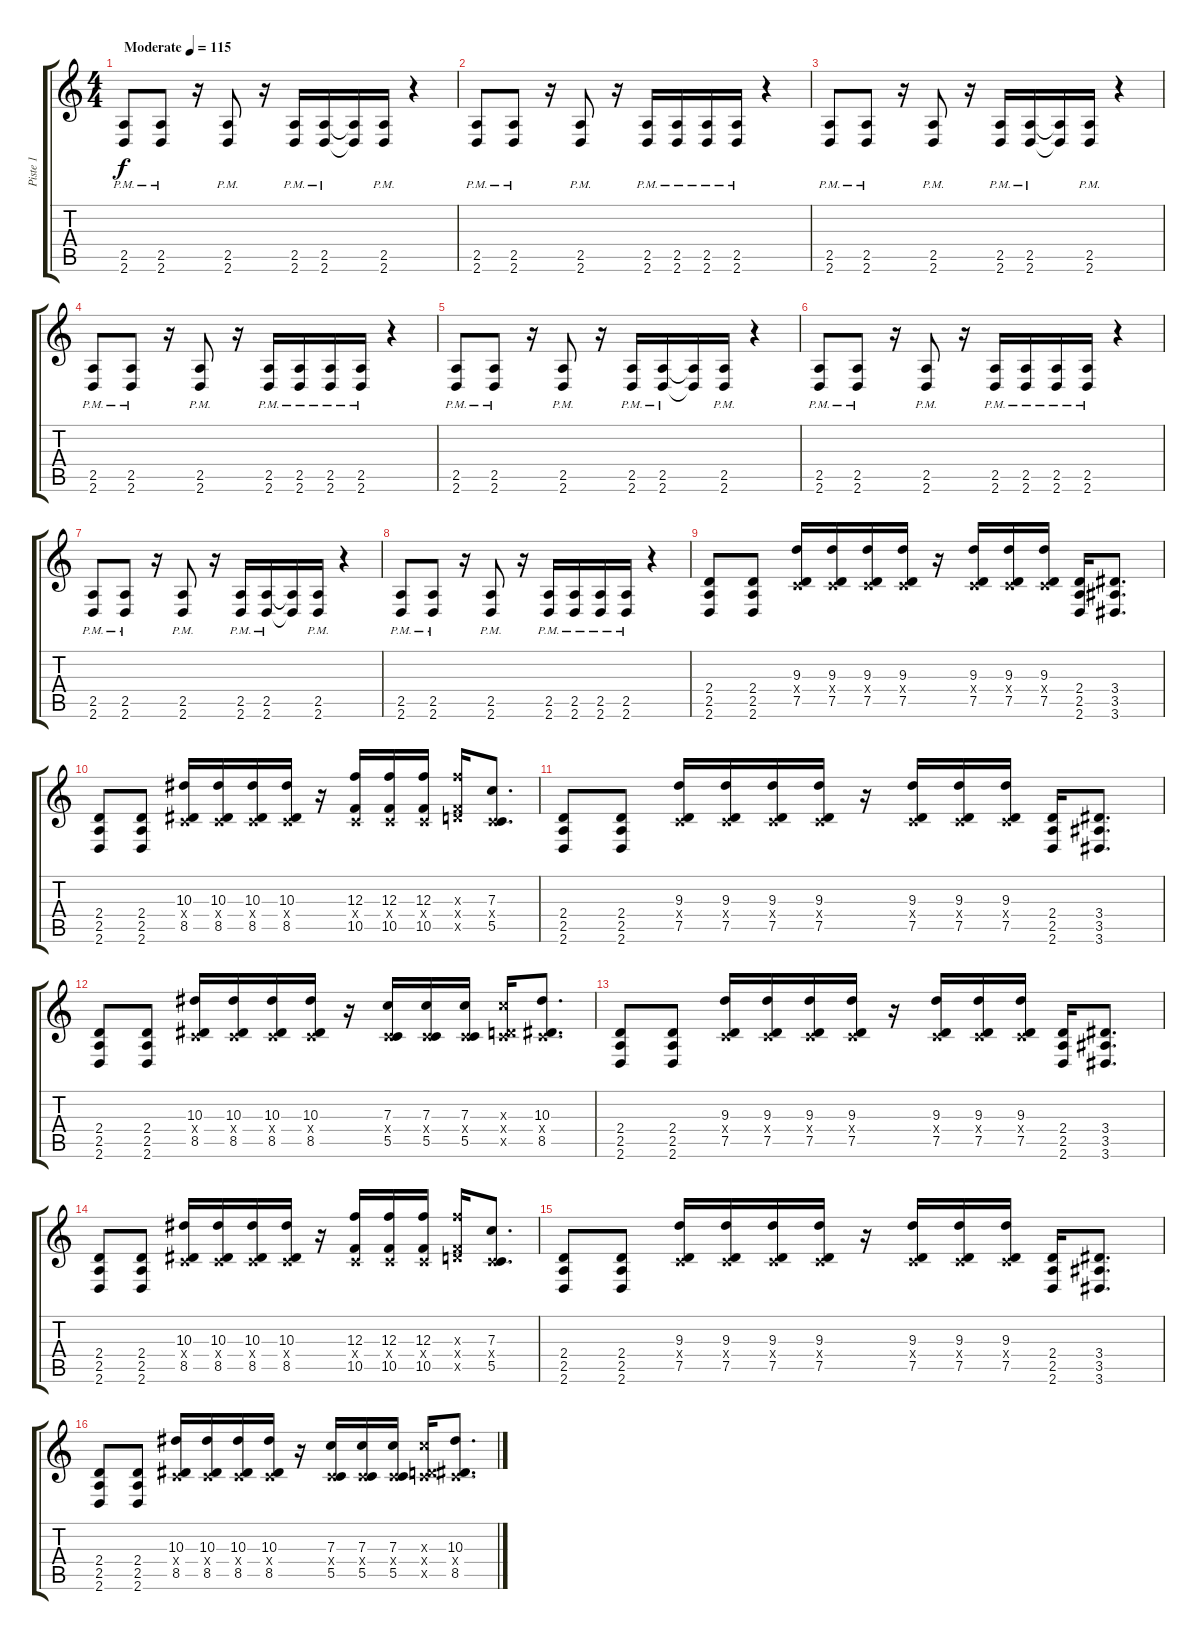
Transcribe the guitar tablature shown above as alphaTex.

\track ("Piste 1" "Piste 1") {instrument distortionguitar}
\staff {score tabs}
\tuning (D4 A3 F3 C3 G2 C2) {hide}
\ts (4 4)
\tempo (115 "Moderate")
\clef g2
\ks c
(2.5{pm} 2.6{pm}).8{dy f instrument distortionguitar} (2.5{pm} 2.6{pm}).8 r.16 (2.5{pm} 2.6{pm}).8 r.16 (2.5{pm} 2.6{pm}).16 (2.5{pm} 2.6{pm}).16 (2.5{t} 2.6{t}).16 (2.5{pm} 2.6{pm}).16 r.4 |
(2.5{pm} 2.6{pm}).8 (2.5{pm} 2.6{pm}).8 r.16 (2.5{pm} 2.6{pm}).8 r.16 (2.5{pm} 2.6{pm}).16 (2.5{pm} 2.6{pm}).16 (2.5{pm} 2.6{pm}).16 (2.5{pm} 2.6{pm}).16 r.4 |
(2.5{pm} 2.6{pm}).8 (2.5{pm} 2.6{pm}).8 r.16 (2.5{pm} 2.6{pm}).8 r.16 (2.5{pm} 2.6{pm}).16 (2.5{pm} 2.6{pm}).16 (2.5{t} 2.6{t}).16 (2.5{pm} 2.6{pm}).16 r.4 |
(2.5{pm} 2.6{pm}).8 (2.5{pm} 2.6{pm}).8 r.16 (2.5{pm} 2.6{pm}).8 r.16 (2.5{pm} 2.6{pm}).16 (2.5{pm} 2.6{pm}).16 (2.5{pm} 2.6{pm}).16 (2.5{pm} 2.6{pm}).16 r.4 |
(2.5{pm} 2.6{pm}).8 (2.5{pm} 2.6{pm}).8 r.16 (2.5{pm} 2.6{pm}).8 r.16 (2.5{pm} 2.6{pm}).16 (2.5{pm} 2.6{pm}).16 (2.5{t} 2.6{t}).16 (2.5{pm} 2.6{pm}).16 r.4 |
(2.5{pm} 2.6{pm}).8 (2.5{pm} 2.6{pm}).8 r.16 (2.5{pm} 2.6{pm}).8 r.16 (2.5{pm} 2.6{pm}).16 (2.5{pm} 2.6{pm}).16 (2.5{pm} 2.6{pm}).16 (2.5{pm} 2.6{pm}).16 r.4 |
(2.5{pm} 2.6{pm}).8 (2.5{pm} 2.6{pm}).8 r.16 (2.5{pm} 2.6{pm}).8 r.16 (2.5{pm} 2.6{pm}).16 (2.5{pm} 2.6{pm}).16 (2.5{t} 2.6{t}).16 (2.5{pm} 2.6{pm}).16 r.4 |
(2.5{pm} 2.6{pm}).8 (2.5{pm} 2.6{pm}).8 r.16 (2.5{pm} 2.6{pm}).8 r.16 (2.5{pm} 2.6{pm}).16 (2.5{pm} 2.6{pm}).16 (2.5{pm} 2.6{pm}).16 (2.5{pm} 2.6{pm}).16 r.4 |
(2.4 2.5 2.6).8 (2.4 2.5 2.6).8 (9.3 0.4{x} 7.5).16 (9.3 0.4{x} 7.5).16 (9.3 0.4{x} 7.5).16 (9.3 0.4{x} 7.5).16 r.16 (9.3 0.4{x} 7.5).16 (9.3 0.4{x} 7.5).16 (9.3 0.4{x} 7.5).16 (2.4 2.5 2.6).16 (3.4 3.5 3.6).8{d} |
(2.4 2.5 2.6).8 (2.4 2.5 2.6).8 (10.3 0.4{x} 8.5).16 (10.3 0.4{x} 8.5).16 (10.3 0.4{x} 8.5).16 (10.3 0.4{x} 8.5).16 r.16 (12.3 0.4{x} 10.5).16 (12.3 0.4{x} 10.5).16 (12.3 0.4{x} 10.5).16 (12.3{x} 2.4{x} 10.5{x}).16 (7.3 0.4{x} 5.5).8{d} |
(2.4 2.5 2.6).8 (2.4 2.5 2.6).8 (9.3 0.4{x} 7.5).16 (9.3 0.4{x} 7.5).16 (9.3 0.4{x} 7.5).16 (9.3 0.4{x} 7.5).16 r.16 (9.3 0.4{x} 7.5).16 (9.3 0.4{x} 7.5).16 (9.3 0.4{x} 7.5).16 (2.4 2.5 2.6).16 (3.4 3.5 3.6).8{d} |
(2.4 2.5 2.6).8 (2.4 2.5 2.6).8 (10.3 0.4{x} 8.5).16 (10.3 0.4{x} 8.5).16 (10.3 0.4{x} 8.5).16 (10.3 0.4{x} 8.5).16 r.16 (7.3 0.4{x} 5.5).16 (7.3 0.4{x} 5.5).16 (7.3 0.4{x} 5.5).16 (7.3{x} 2.4{x} 5.5{x}).16 (10.3 0.4{x} 8.5).8{d} |
(2.4 2.5 2.6).8 (2.4 2.5 2.6).8 (9.3 0.4{x} 7.5).16 (9.3 0.4{x} 7.5).16 (9.3 0.4{x} 7.5).16 (9.3 0.4{x} 7.5).16 r.16 (9.3 0.4{x} 7.5).16 (9.3 0.4{x} 7.5).16 (9.3 0.4{x} 7.5).16 (2.4 2.5 2.6).16 (3.4 3.5 3.6).8{d} |
(2.4 2.5 2.6).8 (2.4 2.5 2.6).8 (10.3 0.4{x} 8.5).16 (10.3 0.4{x} 8.5).16 (10.3 0.4{x} 8.5).16 (10.3 0.4{x} 8.5).16 r.16 (12.3 0.4{x} 10.5).16 (12.3 0.4{x} 10.5).16 (12.3 0.4{x} 10.5).16 (12.3{x} 2.4{x} 10.5{x}).16 (7.3 0.4{x} 5.5).8{d} |
(2.4 2.5 2.6).8 (2.4 2.5 2.6).8 (9.3 0.4{x} 7.5).16 (9.3 0.4{x} 7.5).16 (9.3 0.4{x} 7.5).16 (9.3 0.4{x} 7.5).16 r.16 (9.3 0.4{x} 7.5).16 (9.3 0.4{x} 7.5).16 (9.3 0.4{x} 7.5).16 (2.4 2.5 2.6).16 (3.4 3.5 3.6).8{d} |
(2.4 2.5 2.6).8 (2.4 2.5 2.6).8 (10.3 0.4{x} 8.5).16 (10.3 0.4{x} 8.5).16 (10.3 0.4{x} 8.5).16 (10.3 0.4{x} 8.5).16 r.16 (7.3 0.4{x} 5.5).16 (7.3 0.4{x} 5.5).16 (7.3 0.4{x} 5.5).16 (7.3{x} 2.4{x} 5.5{x}).16 (10.3 0.4{x} 8.5).8{d}
